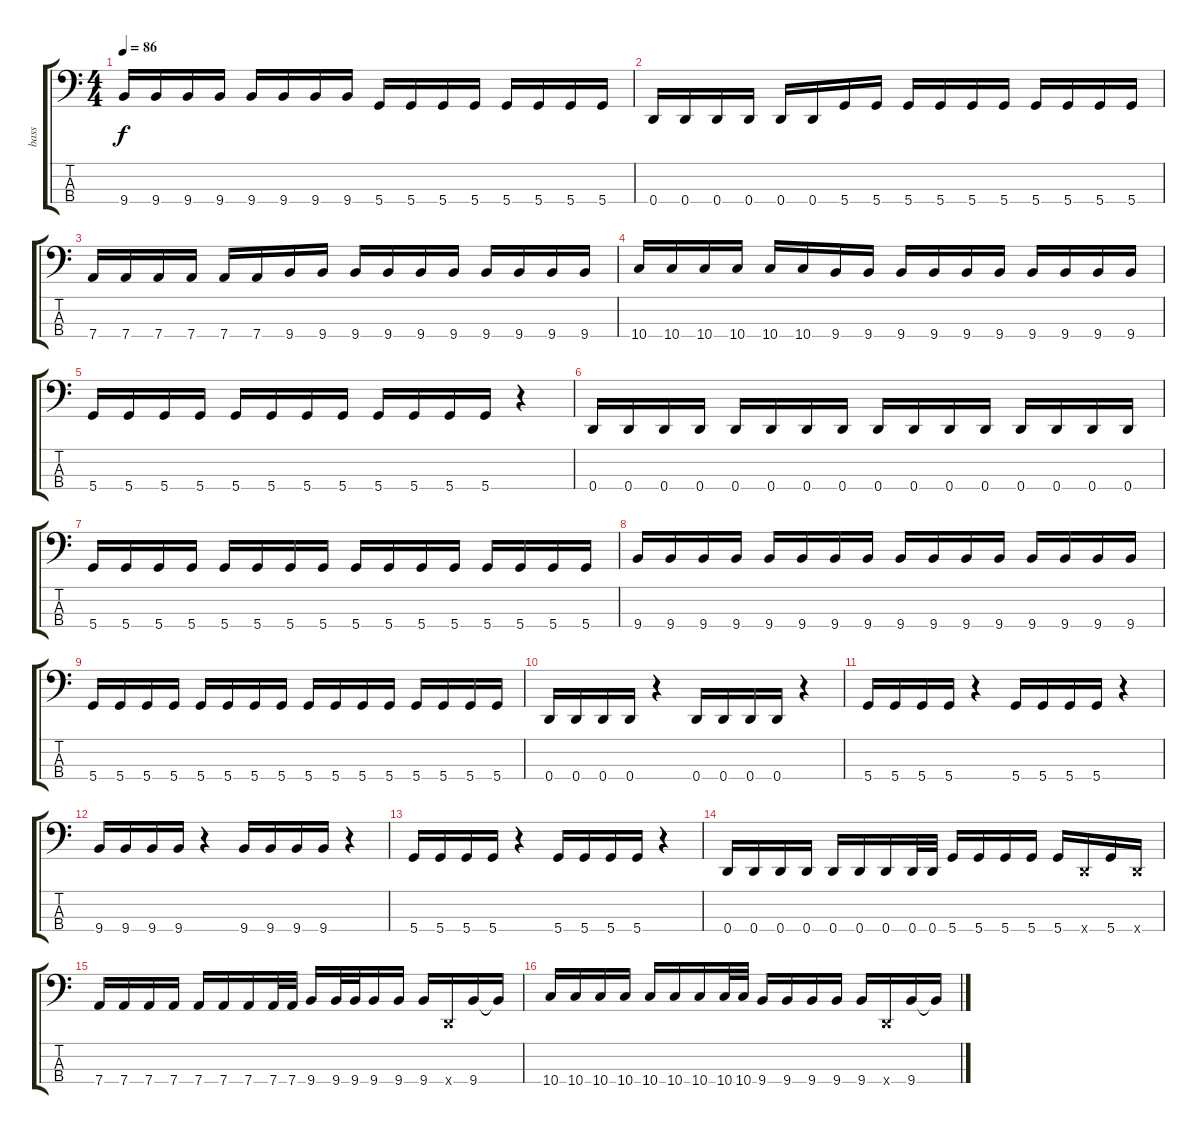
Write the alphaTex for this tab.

\track ("bass" "bass") {instrument electricbassfinger}
\staff {score tabs}
\tuning (G2 D2 A1 D1) {hide}
\ts (4 4)
\tempo 86
\clef f4
\ks c
9.4.16{dy f} 9.4.16 9.4.16 9.4.16 9.4.16 9.4.16 9.4.16 9.4.16 5.4.16 5.4.16 5.4.16 5.4.16 5.4.16 5.4.16 5.4.16 5.4.16 |
0.4.16 0.4.16 0.4.16 0.4.16 0.4.16 0.4.16 5.4.16 5.4.16 5.4.16 5.4.16 5.4.16 5.4.16 5.4.16 5.4.16 5.4.16 5.4.16 |
7.4.16 7.4.16 7.4.16 7.4.16 7.4.16 7.4.16 9.4.16 9.4.16 9.4.16 9.4.16 9.4.16 9.4.16 9.4.16 9.4.16 9.4.16 9.4.16 |
10.4.16 10.4.16 10.4.16 10.4.16 10.4.16 10.4.16 9.4.16 9.4.16 9.4.16 9.4.16 9.4.16 9.4.16 9.4.16 9.4.16 9.4.16 9.4.16 |
5.4.16 5.4.16 5.4.16 5.4.16 5.4.16 5.4.16 5.4.16 5.4.16 5.4.16 5.4.16 5.4.16 5.4.16 r.4 |
0.4.16 0.4.16 0.4.16 0.4.16 0.4.16 0.4.16 0.4.16 0.4.16 0.4.16 0.4.16 0.4.16 0.4.16 0.4.16 0.4.16 0.4.16 0.4.16 |
5.4.16 5.4.16 5.4.16 5.4.16 5.4.16 5.4.16 5.4.16 5.4.16 5.4.16 5.4.16 5.4.16 5.4.16 5.4.16 5.4.16 5.4.16 5.4.16 |
9.4.16 9.4.16 9.4.16 9.4.16 9.4.16 9.4.16 9.4.16 9.4.16 9.4.16 9.4.16 9.4.16 9.4.16 9.4.16 9.4.16 9.4.16 9.4.16 |
5.4.16 5.4.16 5.4.16 5.4.16 5.4.16 5.4.16 5.4.16 5.4.16 5.4.16 5.4.16 5.4.16 5.4.16 5.4.16 5.4.16 5.4.16 5.4.16 |
0.4.16 0.4.16 0.4.16 0.4.16 r.4 0.4.16 0.4.16 0.4.16 0.4.16 r.4 |
5.4.16 5.4.16 5.4.16 5.4.16 r.4 5.4.16 5.4.16 5.4.16 5.4.16 r.4 |
9.4.16 9.4.16 9.4.16 9.4.16 r.4 9.4.16 9.4.16 9.4.16 9.4.16 r.4 |
5.4.16 5.4.16 5.4.16 5.4.16 r.4 5.4.16 5.4.16 5.4.16 5.4.16 r.4 |
0.4.16 0.4.16 0.4.16 0.4.16 0.4.16 0.4.16 0.4.16 0.4.32 0.4.32 5.4.16 5.4.16 5.4.16 5.4.16 5.4.16 0.4{x}.16 5.4.16 0.4{x}.16 |
7.4.16 7.4.16 7.4.16 7.4.16 7.4.16 7.4.16 7.4.16 7.4.32 7.4.32 9.4.16 9.4.32 9.4.32 9.4.16 9.4.16 9.4.16 0.4{x}.16 9.4.16 9.4{t}.16 |
10.4.16 10.4.16 10.4.16 10.4.16 10.4.16 10.4.16 10.4.16 10.4.32 10.4.32 9.4.16 9.4.16 9.4.16 9.4.16 9.4.16 0.4{x}.16 9.4.16 9.4{t}.16
